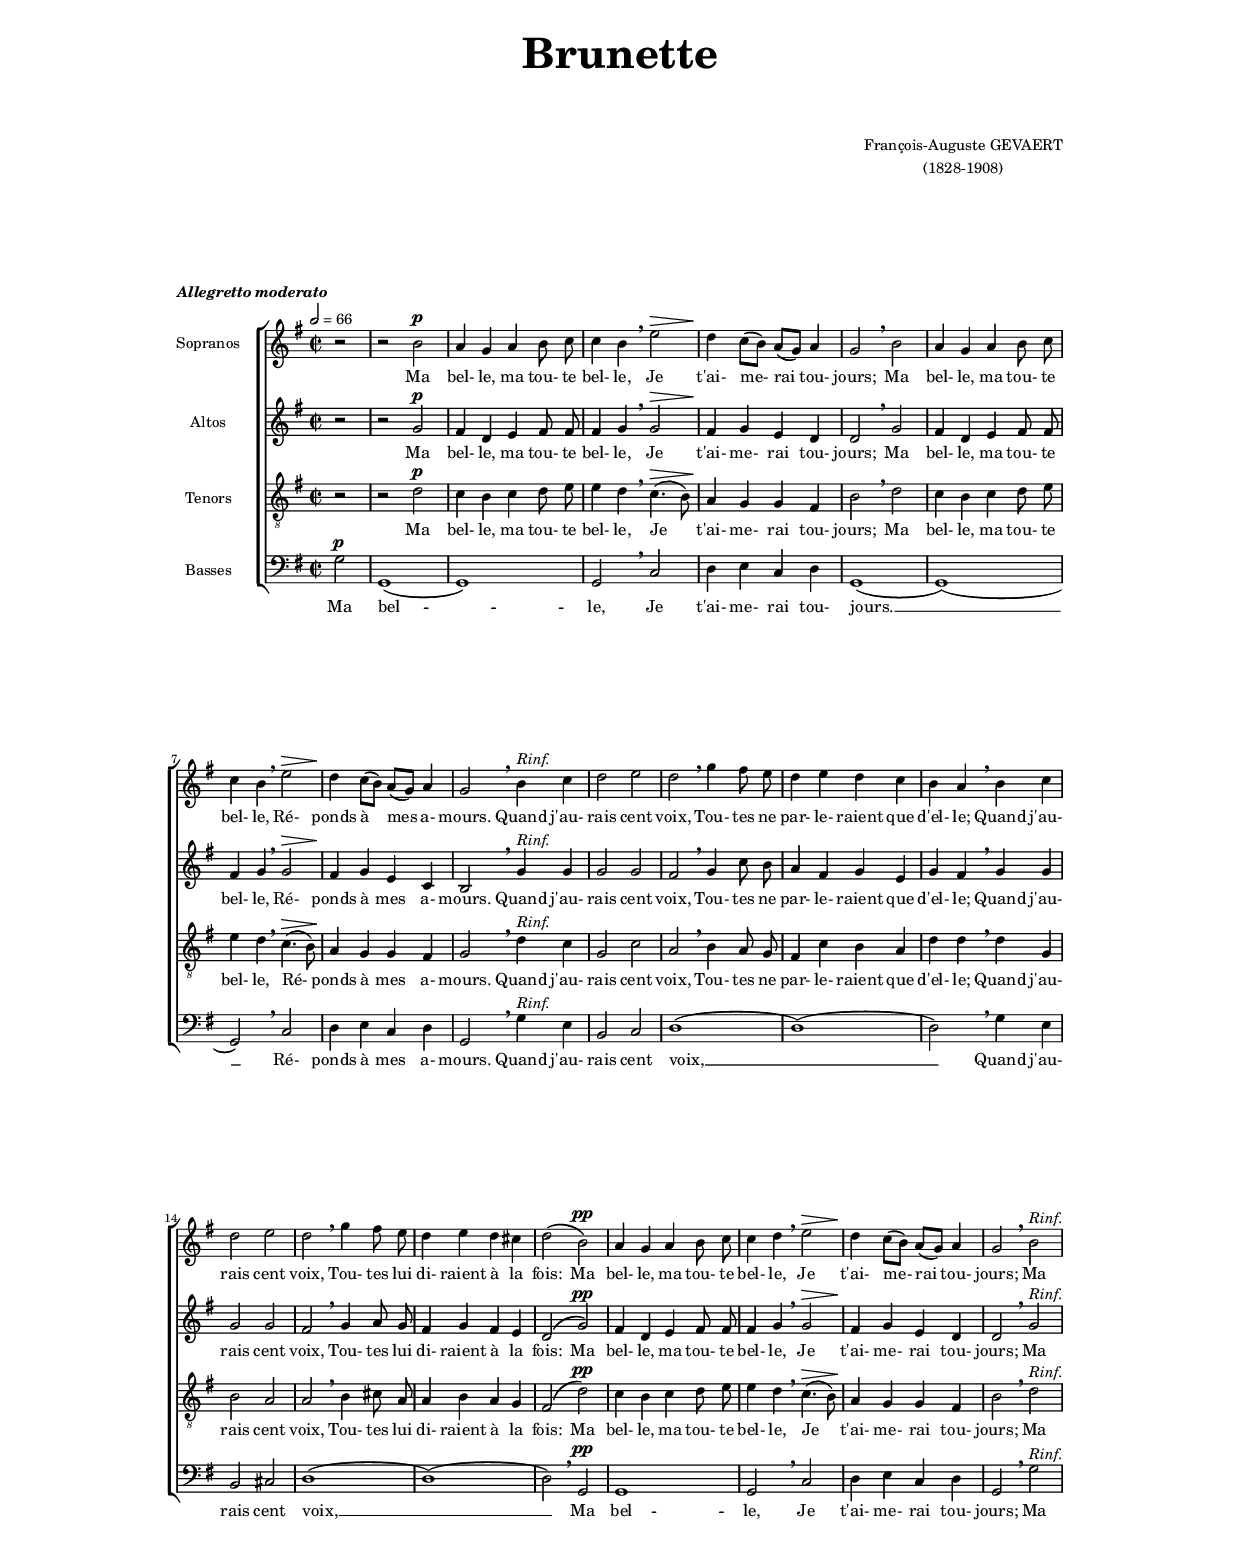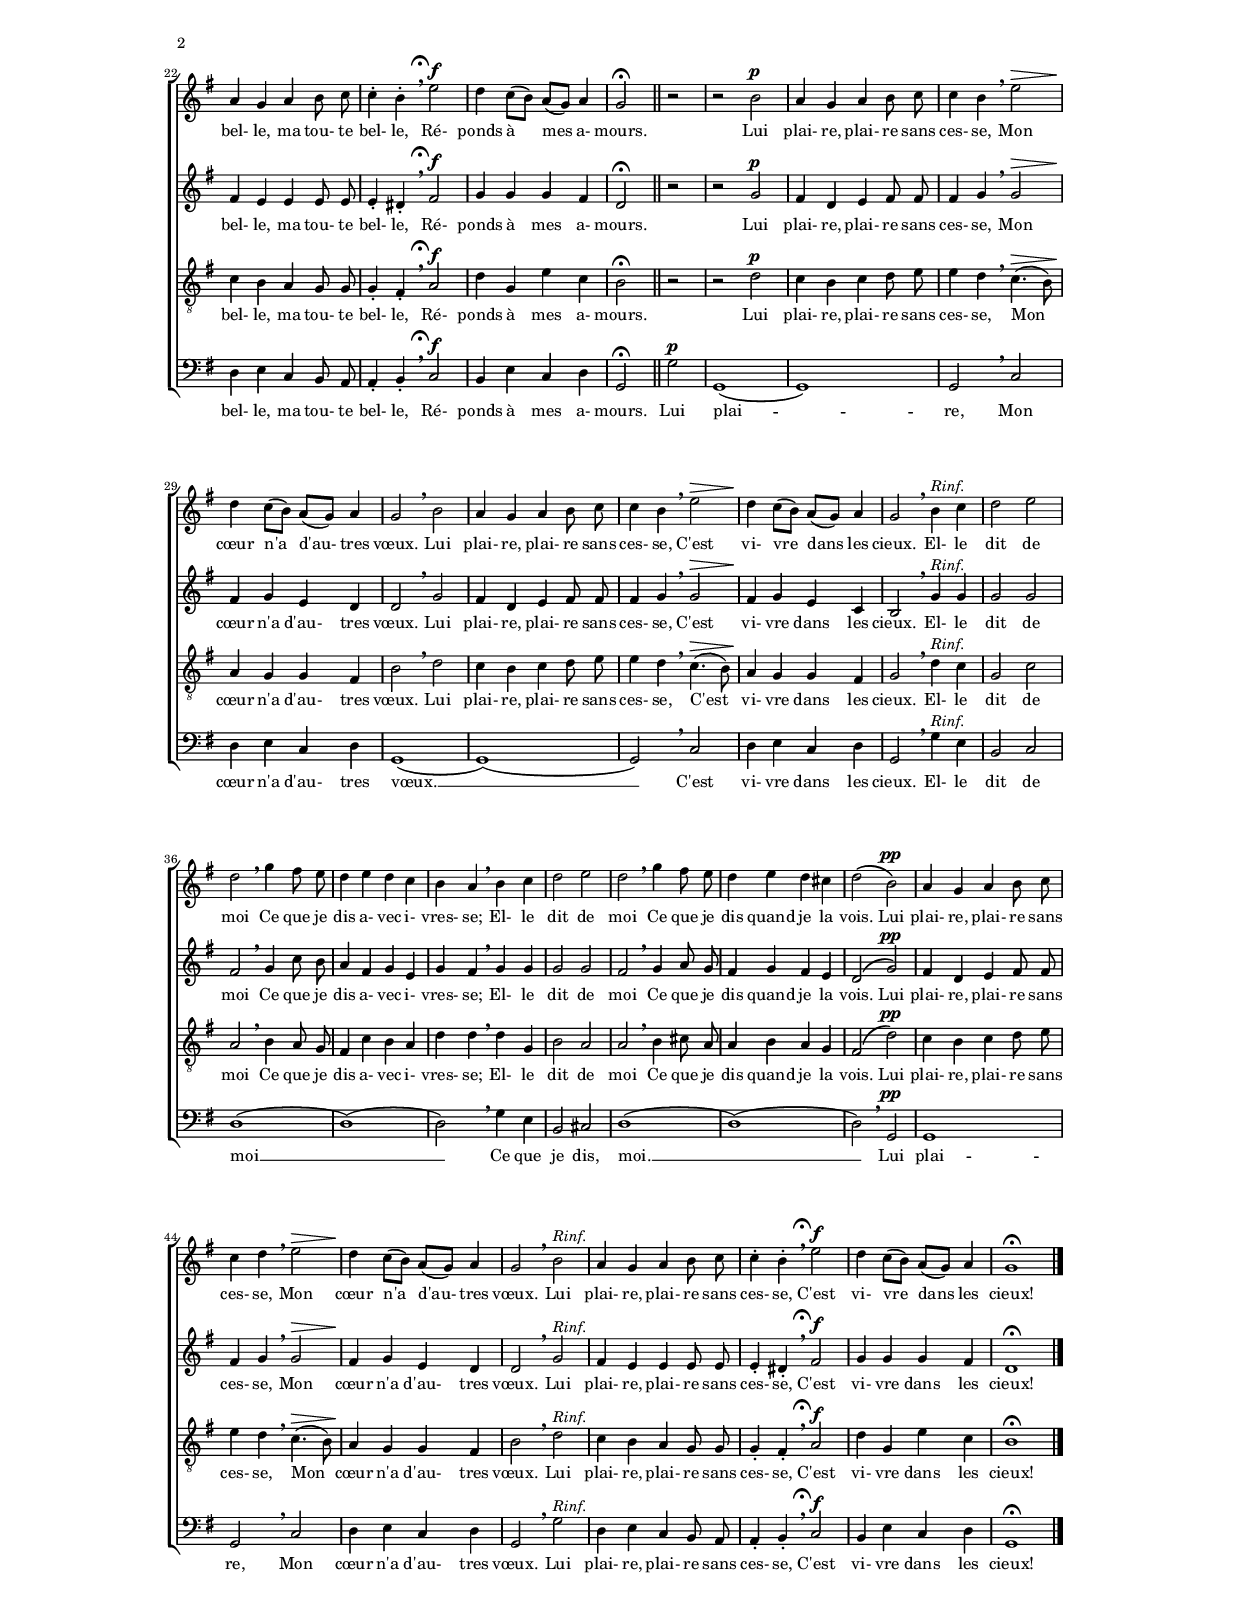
\version "2.12.1"

%---------------------------------------------------------------------------
%	COLLECTION DE CHOEURS
%	SANS ACCOMPAGNEMENT
%	Pour servir à l'étude du chant d'ensemble
%	dans les Conservatoires et Écoles de musique
%	Par F. A. GEVAERT
%	6e fascicule
%	Onze chansons françaises et wallonnes du XVIIe et XVIIIe siècle,
%	mises à 4 voix mixtes
%	Ed. Henry Lemoine et Cie
%
%
%	lastupdated = "2010/Apr/6"
%---------------------------------------------------------------------------

\paper {
	line-width = 15\cm 
	top-margin = 1.2\cm
	bottom-margin = 2.4\cm
}

#(set-global-staff-size 13)
#(ly:set-option 'point-and-click #f)

%---------------------------------------------------------------------------
%	
%---------------------------------------------------------------------------

\header {
	title = \markup \center-column {
		\pad-markup #3 {
			\fontsize #+5
			"Brunette"
		}
	}
	composer = \markup {
		\pad-to-box #'(0 . 0) #'(3 . 9) \center-column {
			"François-Auguste GEVAERT"
			"(1828-1908)"
		}
	}
	meter = \markup {
		\pad-to-box #'(0 . 0) #'(0 . 18) \bold \italic { 
			Allegretto moderato
		}
	}
}

%---------------------------------------------------------------------------
%	
%---------------------------------------------------------------------------

global = {
	\time 2/2
	\key g \major
	\tempo 2=66
}

print = {
	\autoBeamOff
	\dynamicUp
	\override DynamicTextSpanner #'dash-period = #-1.0
	\phrasingSlurUp
}

rinf = \markup { \italic { Rinf. } }
resp = \markup { \halign #RIGHT \musicglyph #"scripts.ufermata" }
 
%---------------------------------------------------------------------------
%	NOTES
%---------------------------------------------------------------------------

Sop = \relative c'' {
	\set Staff.instrumentName = #"Sopranos "
	
	\partial 2 r2
	r2 b\p
	a4 g a b8 c
	c4 b4 \breathe e2\>
	d4\! c8[( b]) a[( g]) a4
	g2 \breathe b
	a4 g a b8 c
% 2
	c4 b \breathe e2\>
	d4\! c8[( b]) a[( g]) a4
	g2 \breathe b4^\rinf c
	d2 e
	d2 \breathe g4 fis8 e
	d4 e d c
% 3
	b4 a \breathe b c
	d2 e
	d2 \breathe g4 fis8 e
	d4 e d cis
	d2\( b\)\pp
	a4 g a b8 c
	c4 d \breathe e2\>
% 4
	d4\! c8[( b]) a[( g]) a4
	g2 \breathe b^\rinf
	a4 g a b8 c
	c4\staccato b\staccato \breathe  e2^\resp\f
	d4 c8[( b]) a[( g]) a4
	g2\fermata
	\bar "||"
%5
	r2
	r2 b\p
	a4 g a b8 c
	c4 b4 \breathe e2\>
	d4\! c8[( b]) a[( g]) a4
	g2 \breathe b
	a4 g a b8 c
% 6
	c4 b \breathe e2\>
	d4\! c8[( b]) a[( g]) a4
	g2 \breathe b4^\rinf c
	d2 e
	d2 \breathe g4 fis8 e
	d4 e d c
% 7
	b4 a \breathe b c
	d2 e
	d2 \breathe g4 fis8 e
	d4 e d cis
	d2\( b\)\pp
	a4 g a b8 c
	c4 d \breathe e2\>
% 8
	d4\! c8[( b]) a[( g]) a4
	g2 \breathe b^\rinf
	a4 g a b8 c
	c4\staccato b\staccato \breathe e2^\resp\f
	d4 c8[( b]) a[( g]) a4
	g1\fermata

	\bar "|."
}
 
Alt = \relative c'' {
	\set Staff.instrumentName = #"Altos "

	\partial 2 r2
	r2 g\p
	fis4 d e fis8 fis
	fis4 g4 \breathe g2\>
	fis4\! g4 e d
	d2 \breathe g
	fis4 d e fis8 fis
% 2
	fis4 g \breathe g2\>
	fis4\! g e c
	b2 \breathe g'4^\rinf g
	g2 g
	fis2 \breathe g4 c8 b
	a4 fis g e
% 3
	g4 fis \breathe g g
	g2 g
	fis2 \breathe g4 a8 g
	fis4 g fis e
	d2\( g\)\pp
	fis4 d e fis8 fis
	fis4 g4 \breathe g2\>
% 4
	fis4\! g4 e d
	d2 \breathe g^\rinf
	fis4 e e e8 e
	e4\staccato dis\staccato \breathe fis2^\resp\f
	g4 g g fis
	d2\fermata
	\bar "||"
% 5
	r2
	r2 g\p
	fis4 d e fis8 fis
	fis4 g4 \breathe g2\>
	fis4\! g4 e d
	d2 \breathe g
	fis4 d e fis8 fis
% 6
	fis4 g \breathe g2\>
	fis4\! g e c
	b2 \breathe g'4^\rinf g
	g2 g
	fis2 \breathe g4 c8 b
	a4 fis g e
% 7
	g4 fis \breathe g g
	g2 g
	fis2 \breathe g4 a8 g
	fis4 g fis e
	d2\( g\)\pp
	fis4 d e fis8 fis
	fis4 g4 \breathe g2\>
% 8
	fis4\! g4 e d
	d2 \breathe g^\rinf
	fis4 e e e8 e
	e4\staccato dis\staccato \breathe fis2^\resp\f
	g4 g g fis
	d1\fermata

	\bar "|."
}

Ten = \relative c' {
	\set Staff.instrumentName = #"Tenors "	
	\clef "treble_8"

	\partial 2 r2
	r2 d\p
	c4 b c d8 e
	e4 d4 \breathe c4.\>( b8)
	a4\! g4 g fis
	b2 \breathe d
	c4 b c d8 e
% 2
	e4 d4 \breathe c4.\>( b8)
	a4\! g4 g fis
	g2 \breathe d'4^\rinf c
	g2 c
	a2 \breathe b4 a8 g
	fis4 c' b a
% 3
	d4 d \breathe d g,
	b2 a
	a2 \breathe b4 cis8 a
	a4 b a g
	fis2\( d'\)\pp
	c4 b c d8 e
	e4 d4 \breathe c4.\>( b8)
% 4
	a4\! g4 g fis
	b2 \breathe d^\rinf
	c4 b a g8 g
	g4\staccato fis\staccato \breathe a2^\resp\f
	d4 g, e' c
	b2\fermata
	\bar "||"
% 5
	r2
	r2 d\p
	c4 b c d8 e
	e4 d4 \breathe c4.\>( b8)
	a4\! g4 g fis
	b2 \breathe d
	c4 b c d8 e
% 6
	e4 d4 \breathe c4.\>( b8)
	a4\! g4 g fis
	g2 \breathe d'4^\rinf c
	g2 c
	a2 \breathe b4 a8 g
	fis4 c' b a
% 7
	d4 d \breathe d g,
	b2 a
	a2 \breathe b4 cis8 a
	a4 b a g
	fis2\( d'\)\pp
	c4 b c d8 e
	e4 d4 \breathe c4.\>( b8)
% 8
	a4\! g4 g fis
	b2 \breathe d^\rinf
	c4 b a g8 g
	g4\staccato fis\staccato \breathe a2^\resp\f
	d4 g, e' c
	b1\fermata

	\bar "|."
}

Bas = \relative c' {
	\set Staff.instrumentName = #"Basses "
	\clef bass

	\partial 2 g2\p
	g,1(
	g1)
	g2 \breathe c
	d4 e c d
	g,1(
	g1)(
% 2
	g2) \breathe c
	d4 e c d
	g,2 \breathe g'4^\rinf e
	b2 c
	d1(
	d1)(
% 3
	d2) \breathe g4 e
	b2 cis
	d1(
	d1)(
	d2) \breathe g,\pp
	g1
	g2 \breathe c
% 4
	d4 e c d
	g,2 \breathe g'^\rinf
	d4 e c b8 a
	a4\staccato b\staccato \breathe c2^\resp\f
	b4 e c d
	g,2\fermata
	\bar "||"
% 5
	g'2\p
	g,1(
	g1)
	g2 \breathe c
	d4 e c d
	g,1(
	g1)(
% 6
	g2) \breathe c
	d4 e c d
	g,2 \breathe g'4^\rinf e
	b2 c
	d1(
	d1)(
% 7
	d2) \breathe g4 e
	b2 cis
	d1(
	d1)(
	d2) \breathe g,\pp
	g1
	g2 \breathe c
% 8
	d4 e c d
	g,2 \breathe g'^\rinf
	d4 e c b8 a
	a4\staccato b\staccato \breathe c2^\resp\f
	b4 e c d
	g,1\fermata
	
	\bar "|."
}

%---------------------------------------------------------------------------
%	LYRICS
%---------------------------------------------------------------------------

texteA = \lyricmode {
	Ma bel- le, ma tou- te bel- le,
	Je t'ai- me- rai tou- jours;
	Ma bel- le, ma tou- te bel- le,
	Ré- ponds à mes a- mours.
	Quand j'au- rais cent voix,
	Tou- tes ne par- le- raient que d'el- le;
	Quand j'au- rais cent voix,
	Tou- tes lui di- raient à la fois:
	Ma bel- le, ma tou- te bel- le,
	Je t'ai- me- rai tou- jours;
	Ma bel- le, ma tou- te bel- le,
	Ré- ponds à mes a- mours.
	Lui plai- re, plai- re sans ces- se,
	Mon cœur n'a d'au- tres vœux.
	Lui plai- re, plai- re sans ces- se,
	C'est vi- vre dans les cieux.
	El- le dit de moi
	Ce que je dis a- vec i- vres- se;
	El- le dit de moi
	Ce que je dis quand je la vois.
	Lui plai- re, plai- re sans ces- se,
	Mon cœur n'a d'au- tres vœux.
	Lui plai- re, plai- re sans ces- se,
	C'est vi- vre dans les cieux!
}

texteB = \lyricmode {
	Ma bel -- le,
	Je t'ai- me- rai tou- jours. __
	Ré- ponds à mes a- mours.
	Quand j'au- rais cent voix, __
	Quand j'au- rais cent voix, __
	Ma bel -- le,
	Je t'ai- me- rai tou- jours;
	Ma bel- le, ma tou- te bel- le,
	Ré- ponds à mes a- mours.
	Lui plai -- re,
	Mon cœur n'a d'au- tres vœux. __
	C'est vi- vre dans les cieux.
	El- le dit de moi __
	Ce que je dis, moi. __
	Lui plai -- re,
	Mon cœur n'a d'au- tres vœux.
	Lui plai- re, plai- re sans ces- se,
	C'est vi- vre dans les cieux!
}

%---------------------------------------------------------------------------
%	MIDI OUTPUT
%---------------------------------------------------------------------------


\score {
	<<
	\new Staff = "Sop" { \set Staff.midiInstrument = "oboe" \global \Sop }
	\new Staff = "Alt" { \set Staff.midiInstrument = "clarinet" \global \Alt }
	\new Staff = "Ten" { \set Staff.midiInstrument = "french horn" \global  \Ten }
	\new Staff = "Bas" { \set Staff.midiInstrument = "bassoon" \global  \Bas }
	>>
	\midi { \context { \Voice \remove "Dynamic_performer" } }
}

%---------------------------------------------------------------------------
%	SHEET OUTPUT
%---------------------------------------------------------------------------

\score {
	\new ChoirStaff <<
		\new Voice << \global \print \Sop >> 
		\addlyrics { \texteA }
		\new Voice << \global \print \Alt >>
		\addlyrics { \texteA }
		\new Voice << \global \print \Ten >>
		\addlyrics { \texteA }
		\new Voice << \global \print \Bas >>
		\addlyrics { \texteB }
	>>
	\layout  { }
}

